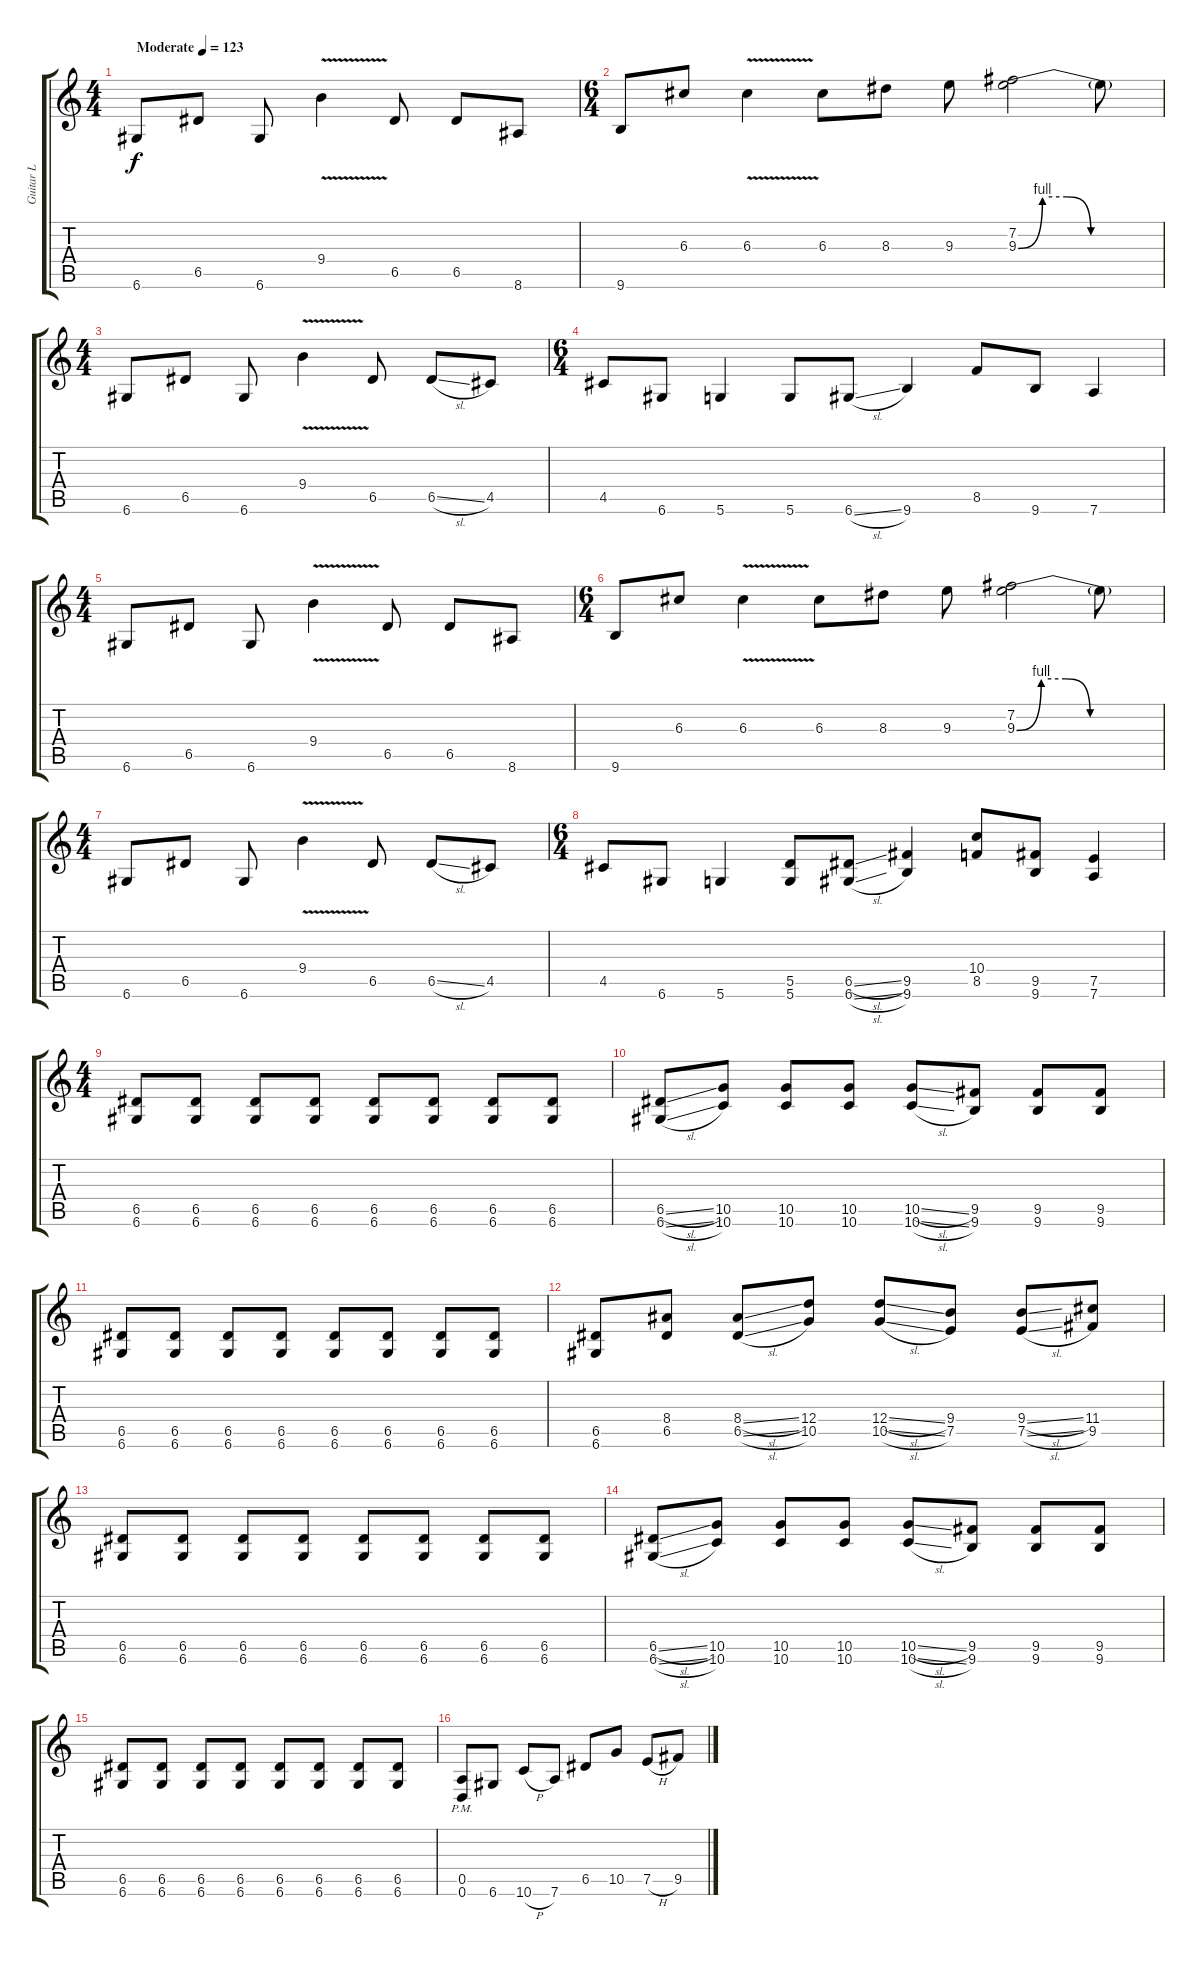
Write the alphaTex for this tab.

\track ("Guitar L" "Guitar L") {instrument distortionguitar}
\staff {score tabs}
\tuning (E4 B3 G3 D3 A2 D2) {hide}
\ts (4 4)
\tempo (123 "Moderate")
\clef g2
\ks c
6.6.8{dy f instrument distortionguitar} 6.5.8 6.6.8 9.4{v}.4 6.5.8 6.5.8 8.6.8 |
\ts (6 4)
9.6.8 6.3.8 6.3{v}.4 6.3.8 8.3.8 9.3.8 (7.2 9.3{be (custom 0 0 10 4 20 4 30 0 60 0)}).2 9.3{t}.8 |
\ts (4 4)
6.6.8 6.5.8 6.6.8 9.4{v}.4 6.5.8 6.5{sl}.8 4.5.8 |
\ts (6 4)
4.5.8 6.6.8 5.6.4 5.6.8 6.6{sl}.8 9.6.4 8.5.8 9.6.8 7.6.4 |
\ts (4 4)
6.6.8 6.5.8 6.6.8 9.4{v}.4 6.5.8 6.5.8 8.6.8 |
\ts (6 4)
9.6.8 6.3.8 6.3{v}.4 6.3.8 8.3.8 9.3.8 (7.2 9.3{be (custom 0 0 10 4 20 4 30 0 60 0)}).2 9.3{t}.8 |
\ts (4 4)
6.6.8 6.5.8 6.6.8 9.4{v}.4 6.5.8 6.5{sl}.8 4.5.8 |
\ts (6 4)
4.5.8 6.6.8 5.6.4 (5.5 5.6).8 (6.5{sl} 6.6{sl}).8 (9.5 9.6).4 (10.4 8.5).8 (9.5 9.6).8 (7.5 7.6).4 |
\ts (4 4)
(6.5 6.6).8 (6.5 6.6).8 (6.5 6.6).8 (6.5 6.6).8 (6.5 6.6).8 (6.5 6.6).8 (6.5 6.6).8 (6.5 6.6).8 |
(6.5{sl} 6.6{sl}).8 (10.5 10.6).8 (10.5 10.6).8 (10.5 10.6).8 (10.5{sl} 10.6{sl}).8 (9.5 9.6).8 (9.5 9.6).8 (9.5 9.6).8 |
(6.5 6.6).8 (6.5 6.6).8 (6.5 6.6).8 (6.5 6.6).8 (6.5 6.6).8 (6.5 6.6).8 (6.5 6.6).8 (6.5 6.6).8 |
(6.5 6.6).8 (8.4 6.5).8 (8.4{sl} 6.5{sl}).8 (12.4 10.5).8 (12.4{sl} 10.5{sl}).8 (9.4 7.5).8 (9.4{sl} 7.5{sl}).8 (11.4 9.5).8 |
(6.5 6.6).8 (6.5 6.6).8 (6.5 6.6).8 (6.5 6.6).8 (6.5 6.6).8 (6.5 6.6).8 (6.5 6.6).8 (6.5 6.6).8 |
(6.5{sl} 6.6{sl}).8 (10.5 10.6).8 (10.5 10.6).8 (10.5 10.6).8 (10.5{sl} 10.6{sl}).8 (9.5 9.6).8 (9.5 9.6).8 (9.5 9.6).8 |
(6.5 6.6).8 (6.5 6.6).8 (6.5 6.6).8 (6.5 6.6).8 (6.5 6.6).8 (6.5 6.6).8 (6.5 6.6).8 (6.5 6.6).8 |
(0.5{pm} 0.6{pm}).8 6.6.8 10.6{h}.8 7.6.8 6.5.8 10.5.8 7.5{h}.8 9.5.8
